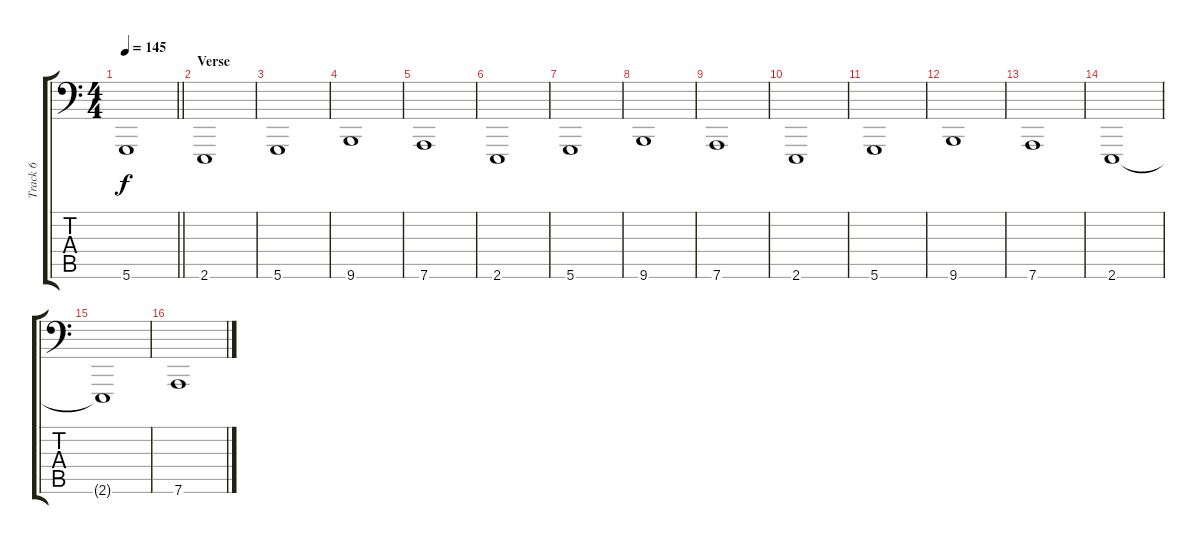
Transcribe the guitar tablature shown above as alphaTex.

\track ("Track 6" "Track 6") {instrument lead1square}
\staff {score tabs}
\tuning (E4 B3 G3 D2 A2 D1) {hide}
\ts (4 4)
\tempo 145
\clef f4
\barLineRight lightlight
\ks c
5.6{t}.1{dy f} |
\section ("" "Verse")
2.6.1 |
5.6.1 |
9.6.1 |
7.6.1 |
2.6.1 |
5.6.1 |
9.6.1 |
7.6.1 |
2.6.1 |
5.6.1 |
9.6.1 |
7.6.1 |
2.6.1 |
2.6{t}.1 |
7.6.1
